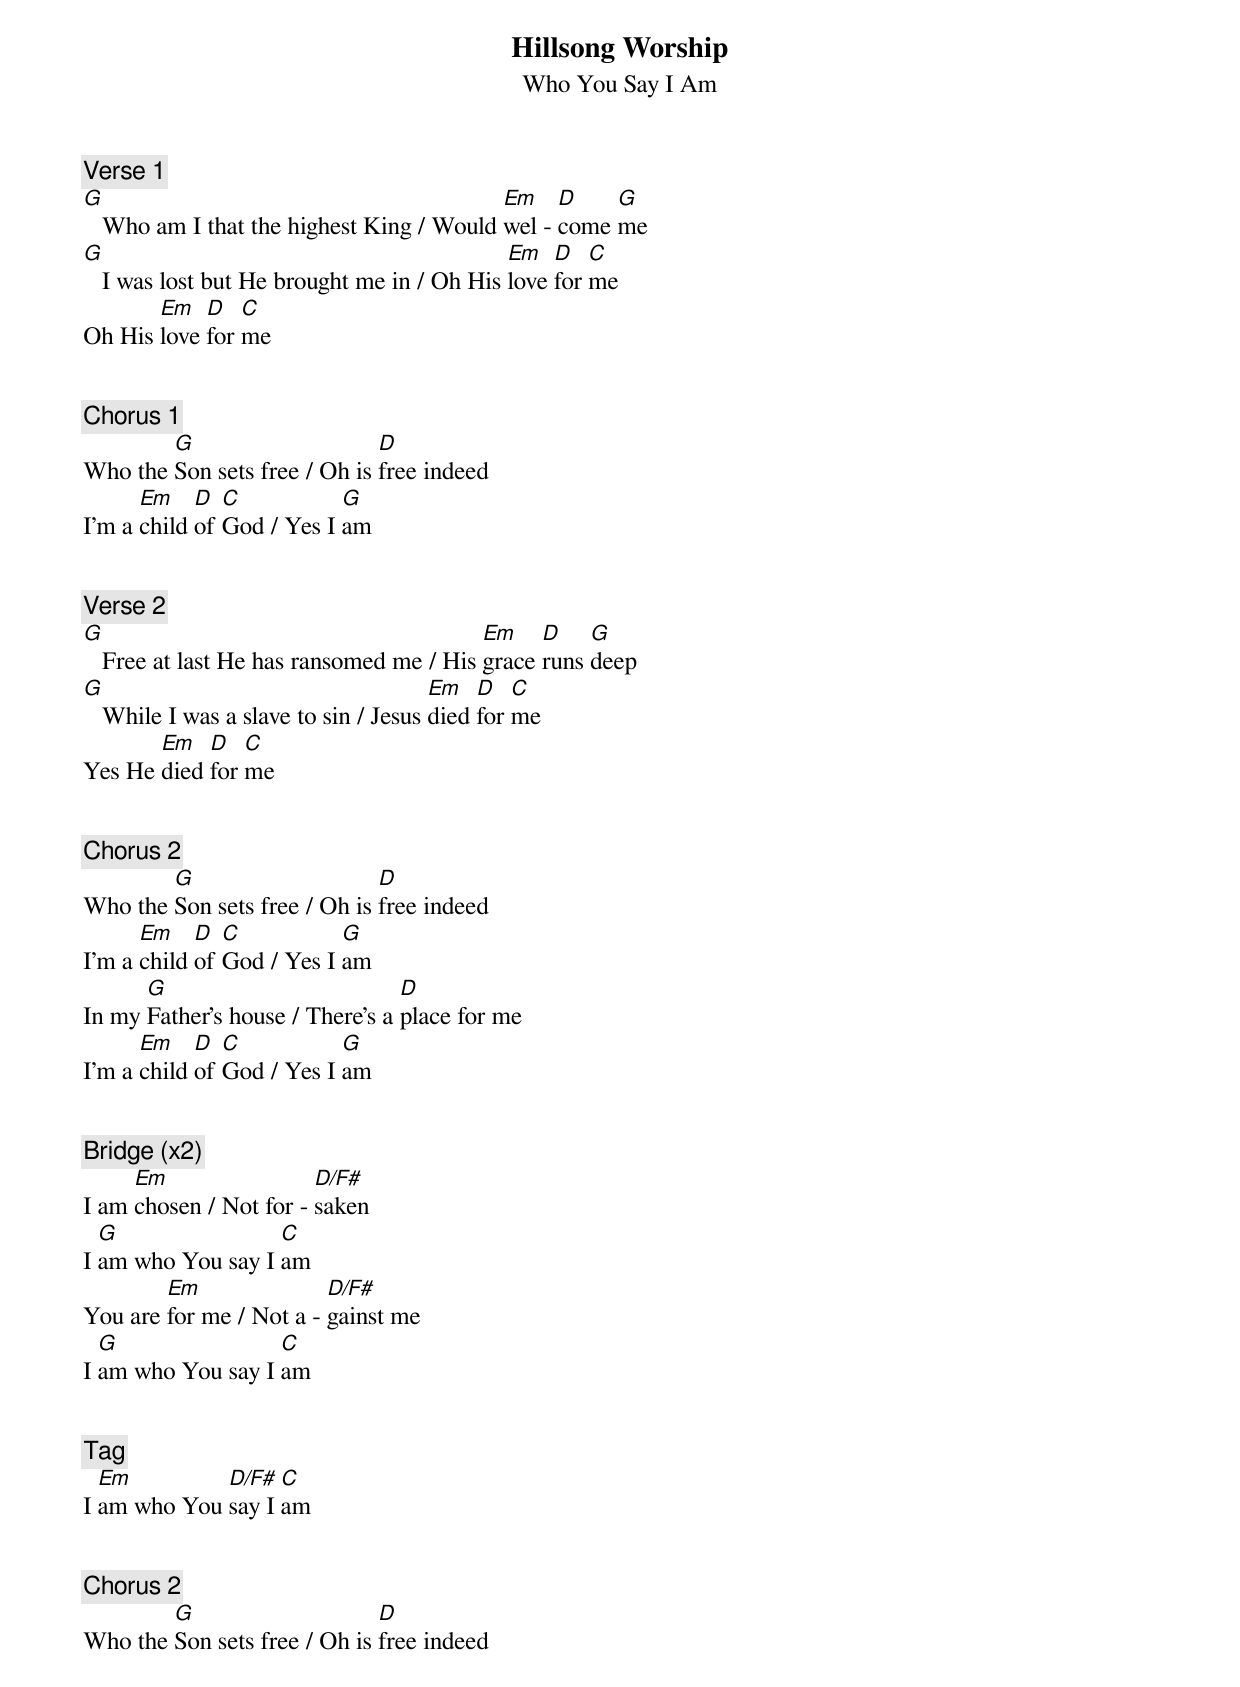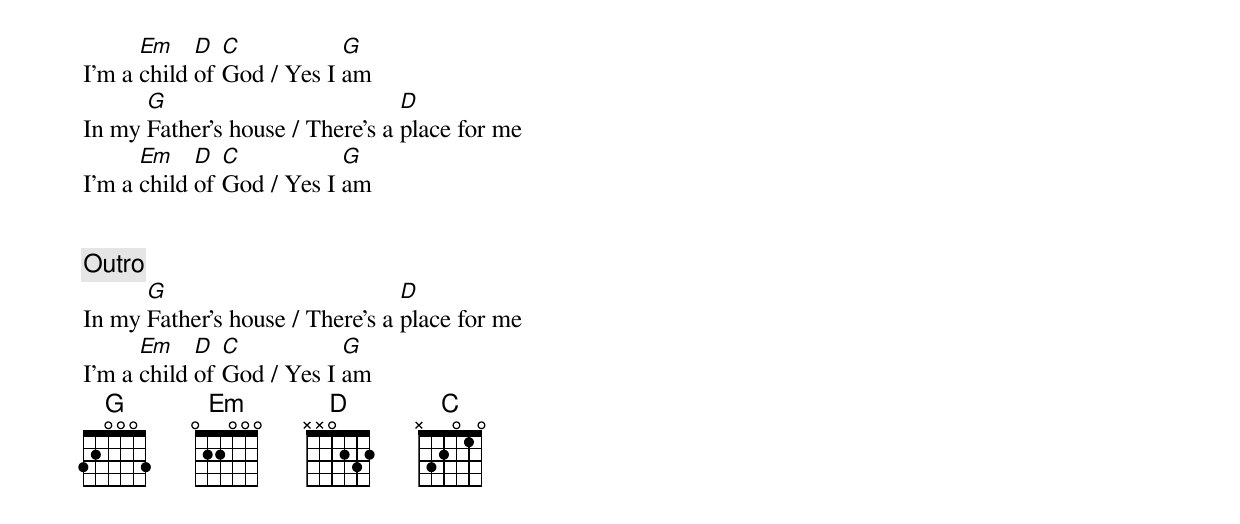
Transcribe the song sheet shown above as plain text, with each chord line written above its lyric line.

Hillsong Worship
Who You Say I Am



[Verse 1]
G                                         Em    D    G
   Who am I that the highest King / Would wel - come me
G                                           Em   D   C
   I was lost but He brought me in / Oh His love for me
       Em   D   C
Oh His love for me


[Chorus 1]
        G                     D
Who the Son sets free / Oh is free indeed
      Em    D  C           G
I'm a child of God / Yes I am


[Verse 2]
G                                        Em    D    G
   Free at last He has ransomed me / His grace runs deep
G                                     Em   D   C
   While I was a slave to sin / Jesus died for me
       Em   D   C
Yes He died for me


[Chorus 2]
        G                     D
Who the Son sets free / Oh is free indeed
      Em    D  C           G
I'm a child of God / Yes I am
      G                          D
In my Father's house / There's a place for me
      Em    D  C           G
I'm a child of God / Yes I am


[Bridge] (x2)
     Em                 D/F#
I am chosen / Not for - saken
  G                C
I am who You say I am
        Em               D/F#
You are for me / Not a - gainst me
  G                C
I am who You say I am


[Tag]
  Em         D/F#  C
I am who You say I am


[Chorus 2]
        G                     D
Who the Son sets free / Oh is free indeed
      Em    D  C           G
I'm a child of God / Yes I am
      G                          D
In my Father's house / There's a place for me
      Em    D  C           G
I'm a child of God / Yes I am


[Outro]
      G                          D
In my Father's house / There's a place for me
      Em    D  C           G
I'm a child of God / Yes I am
